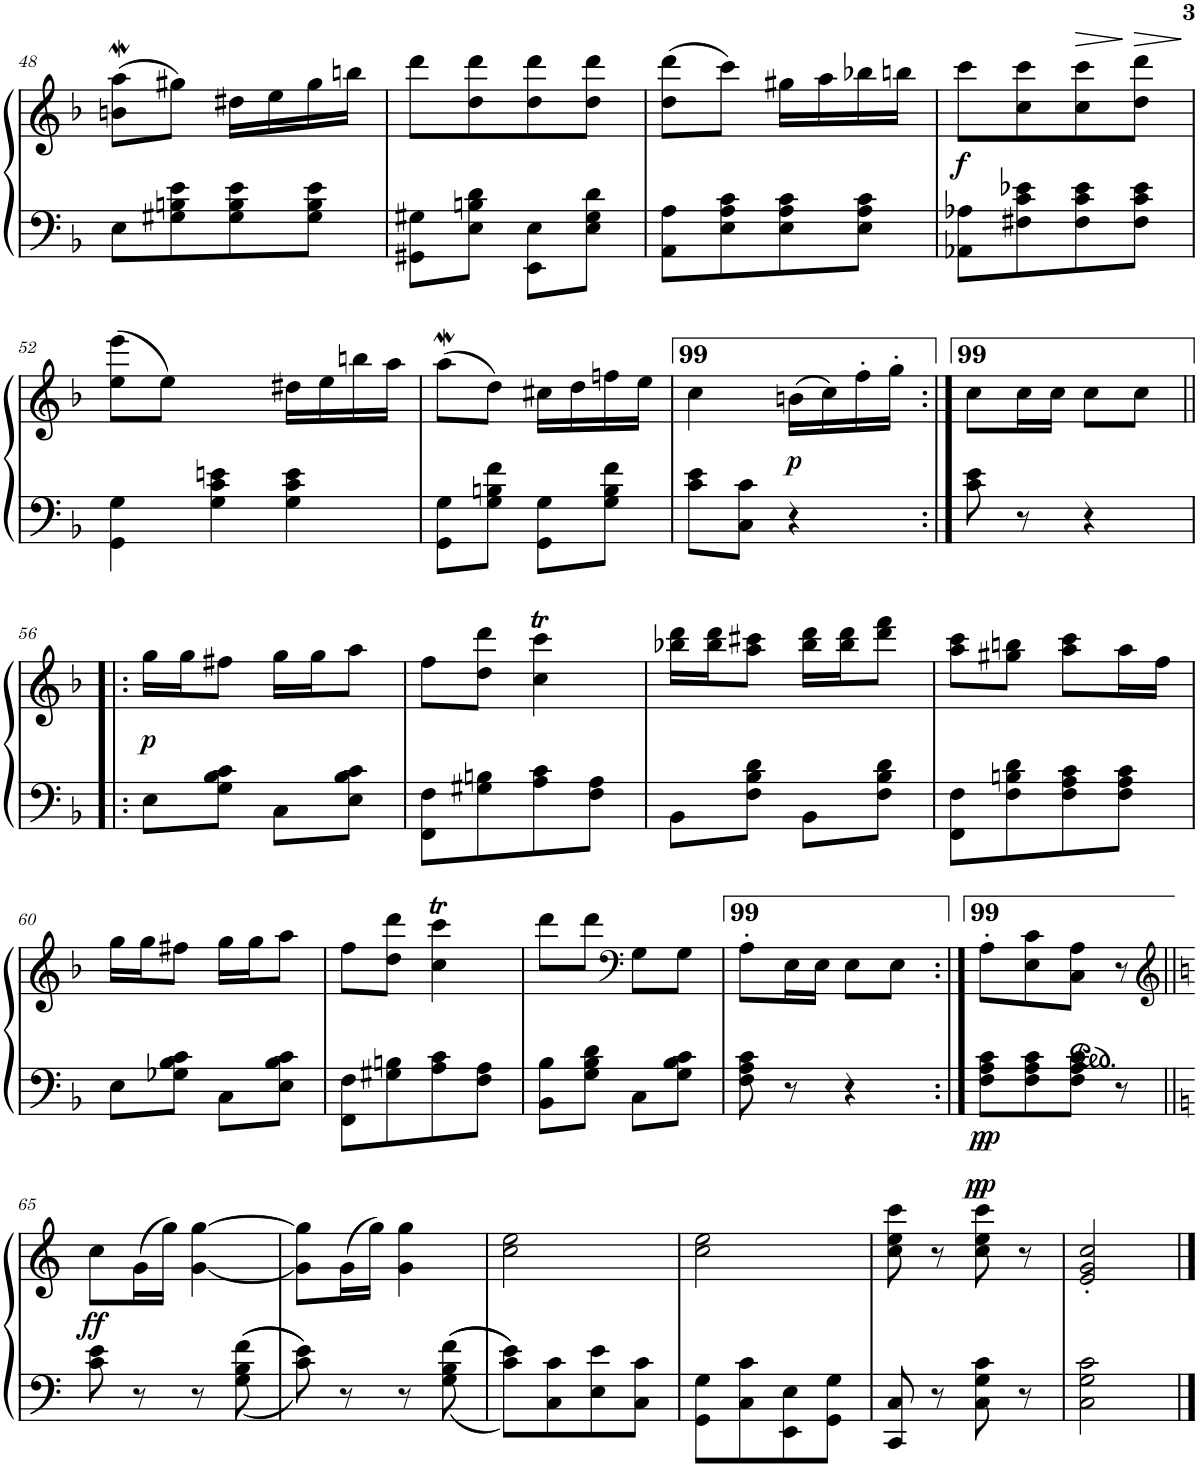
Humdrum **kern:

**kern	**kern	**dynam
*part1	*part1	*part1
*staff2	*staff1	*staff1/2
*I"Piano	*	*
*I'Pno	*	*
!!LO:PB:g=z
*clefF4	*clefG2	*
*k[b-]	*k[b-]	*
*M2/4	*M2/4	*
=48	=48	=48
8E\L	(>8bn\M 8aa\ML	.
8G#X\ 8Bn\ 8e\	8gg#X\J)	.
8G#\ 8B\ 8e\	16dd#X\LL	.
.	16ee\	.
8G#\ 8B\ 8e\J	16gg#\	.
.	16bbn\JJ	.
=49	=49	=49
8GG#X\ 8G#X\L	8ddd\L	.
8E\ 8Bn\ 8d\J	8dd\ 8ddd\	.
8EE\ 8E\L	8dd\ 8ddd\	.
8E\ 8G#\ 8d\J	8dd\ 8ddd\J	.
=50	=50	=50
8AA\ 8A\L	(>8dd\ 8ddd\L	.
8E\ 8A\ 8c\	8ccc\J)	.
8E\ 8A\ 8c\	16gg#X\LL	.
.	16aa\	.
8E\ 8A\ 8c\J	16bb-X\	.
.	16bbn\JJ	.
=51	=51	=51
!	!	!LO:DY:b
8AA-X\ 8A-X\L	8ccc\L	f
8F#X\ 8c\ 8e-X\	8cc\ 8ccc\	.
!	!	!LO:HP:b
8F#\ 8c\ 8e-\	8cc\ 8ccc\	>
8F#\ 8c\ 8e-\J	8dd\ 8ddd\J	.
.	.	]
!!LO:LB:g=z
=52	=52	=52
4GG\ 4G\	(>8ee\ 8eee\L	.
.	8ee\J)	.
4G\ 4c\ 4en\	4ryy	.
4G\ 4c\ 4e\	16dd#X\LL	.
.	16ee\	.
.	16bbn\	.
.	16aa\JJ	.
=53	=53	=53
8GG\ 8G\L	(>8aaW\L	.
8G\ 8Bn\ 8f\J	8dd\J)	.
8GG\ 8G\L	16cc#X\LL	.
.	16dd\	.
8G\ 8B\ 8f\J	16ffn\	.
.	16ee\JJ	.
=54	=54	=54
8c\ 8e\L	4cc\	.
8C\ 8c\J	.	.
!	!	!LO:DY:b
4r	(>16bn\LL	p
.	16cc\)	.
.	16ff'\	.
.	16gg'\JJ	.
=55:|!	=55:|!	=55:|!
8c\ 8e\	8cc\L	.
8r	16cc\L	.
.	16cc\JJ	.
4r	8cc\L	.
.	8cc\J	.
!!LO:LB:g=z
=56!|:	=56!|:	=56!|:
!	!	!LO:DY:b
8E\L	16gg\LL	p
.	16gg\J	.
8G\ 8B-\ 8c\J	8ff#X\J	.
8C\L	16gg\LL	.
.	16gg\J	.
8E\ 8B-\ 8c\J	8aa\J	.
=57	=57	=57
8FF\ 8F\L	8ff\L	.
8G#X\ 8Bn\	8dd\ 8ddd\J	.
8A\ 8c\	4cc\T 4ccc\T	.
8F\ 8A\J	.	.
=58	=58	=58
8BB-\L	16bb-X\ 16ddd\LL	.
.	16bb-\ 16ddd\J	.
8F\ 8B-\ 8d\J	8aa\ 8ccc#X\J	.
8BB-\L	16bb-\ 16ddd\LL	.
.	16bb-\ 16ddd\J	.
8F\ 8B-\ 8d\J	8ddd\ 8fff\J	.
=59	=59	=59
8FF\ 8F\L	8aa\ 8ccc\L	.
8F\ 8Bn\ 8d\	8gg#X\ 8bbn\J	.
8F\ 8A\ 8c\	8aa\ 8ccc\L	.
8F\ 8A\ 8c\J	16aa\L	.
.	16ff\JJ	.
!!LO:LB:g=z
=60	=60	=60
8E\L	16gg\LL	.
.	16gg\J	.
8G-X\ 8B-\ 8c\J	8ff#X\J	.
8C\L	16gg\LL	.
.	16gg\J	.
8E\ 8B-\ 8c\J	8aa\J	.
=61	=61	=61
8FF\ 8F\L	8ff\L	.
8G#X\ 8Bn\	8dd\ 8ddd\J	.
8A\ 8c\	4cc\T 4ccc\T	.
8F\ 8A\J	.	.
=62	=62	=62
8BB-\ 8B-\L	8ddd\L	.
8G\ 8B-\ 8d\J	8ddd\J	.
*	*clefF4	*
8C\L	8G\L	.
8G\ 8B-\ 8c\J	8G\J	.
=63	=63	=63
8F\ 8A\ 8c\	8A'\L	.
8r	16E\L	.
.	16E\JJ	.
4r	8E\L	.
.	8E\J	.
=64:|!	=64:|!	=64:|!
!	!	!LO:DY:b=2
!	!	!LO:DY:n=1:b=2
8F\ 8A\ 8c\L	8A'\L	p pp
8F\ 8A\ 8c\	8E\ 8c\	.
8F\ 8A\ 8c\J	8C\ 8A\J	.
8r	8r	.
!!LO:LB:g=z
=65||	=65||	=65||
*	*clefG2	*
*k[]	*k[]	*
!	!	!LO:DY:b
8c\ 8e\	8cc\L	ff
8r	(>16g\L	.
.	16gg\JJ)	.
8r	[<4g\ [>4gg\	.
8G\ 8B\ 8f\	.	.
=66	=66	=66
8c\ 8e\	8g\] 8gg\]L	.
8r	(>16g\L	.
.	16gg\JJ)	.
8r	4g\ 4gg\	.
8G\ 8B\ 8f\	.	.
=67	=67	=67
8c\ 8e\L	2cc\ 2ee\	.
8C\ 8c\	.	.
8E\ 8e\	.	.
8C\ 8c\J	.	.
=68	=68	=68
8GG\ 8G\L	2cc\ 2ee\	.
8C\ 8c\	.	.
8EE\ 8E\	.	.
8GG\ 8G\J	.	.
=69	=69	=69
8CC/ 8C/	8cc\ 8ee\ 8ccc\	.
8r	8r	.
!	!	!LO:DY:a
!	!	!LO:DY:n=1:a
8C\ 8G\ 8c\	8cc\ 8ee\ 8ccc\	p pp
8r	8r	.
=70	=70	=70
2C\ 2G\ 2c\	2e/' 2g/' 2cc/'	.
==	==	==
*-	*-	*-
